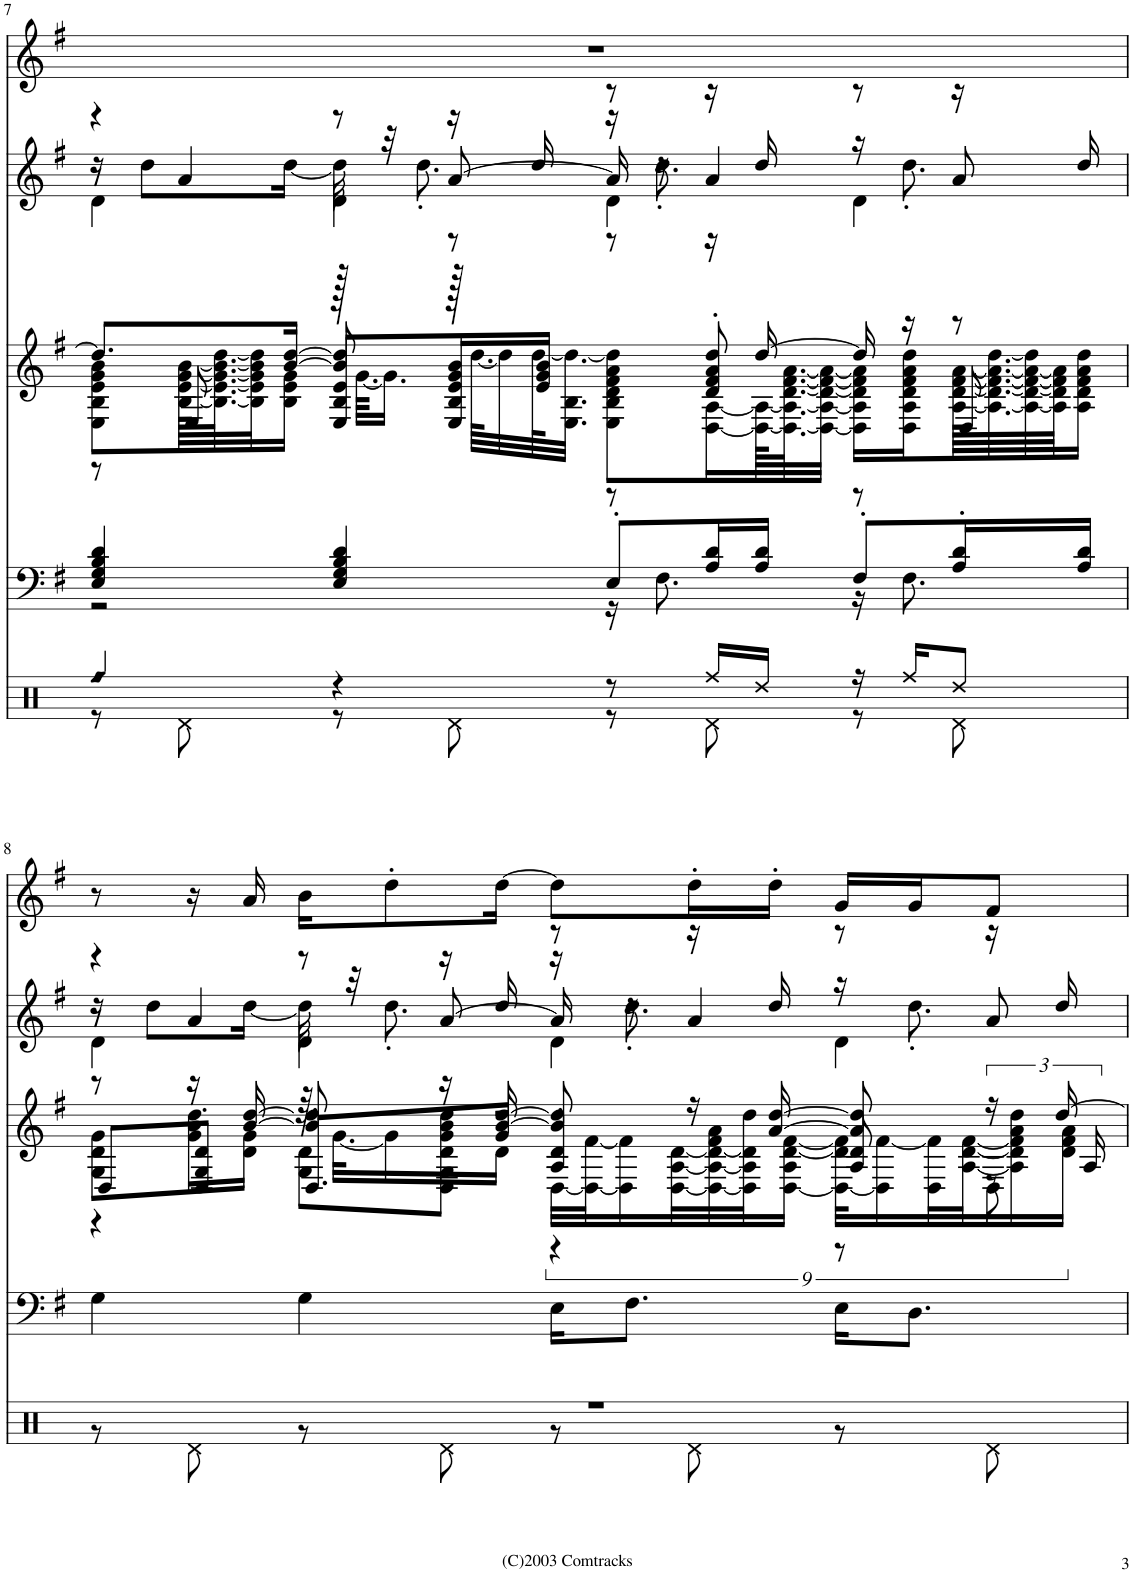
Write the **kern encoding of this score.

**kern	**kern	**kern	**kern	**kern
*part5	*part4	*part3	*part2	*part1
*staff5	*staff4	*staff3	*staff2	*staff1
*I"Percussion	*I"Nylon Gtr.	*I"Steel Gtr.	*I"Steel Gtr.	*I"Calliope, CT0924
!!LO:PB:g=z
*clefX	*clefF4	*clefG2	*clefG2	*clefG2
*k[]	*k[f#]	*k[f#]	*k[f#]	*k[f#]
*M4/4	*M4/4	*M4/4	*M4/4	*M4/4
=7	=7	=7	=7	=7
!LO:N:head=diamond	!	!	!	!
*^	*^	*^	*^	*
*	*	*	*	*	*^	*	*^	*
*	*	*	*	*	*	*	*	*	*^	*
4Rff/	8r	4E/ 4G/ 4B/ 4d/	2r	8.dd/L]	8E\ 8B\ 8e\ 8g\ 8b\L	8r	4r	16r	8r	4d\	1r
.	.	.	.	.	.	.	.	8dd\L	.	.	.
.	8Rd\	.	.	.	[128B\ [128e\ [128g\ [128b\KLLL	8E/	.	.	4a/	.	.
.	.	.	.	.	64.B\_ 64.e\_ 64.g\_ 64.b\_ [64.dd\J	.	.	.	.	.	.
.	.	.	.	.	32B\] 32e\] 32g\] 32b\] 32dd\]J	.	.	.	.	.	.
.	.	.	.	[16b/ [16dd/Jk	16B\ 16e\ 16g\JJ	.	.	[16dd\Jk	.	.	.
4r	8r	4E/ 4G/ 4B/ 4d/	.	8b/] 8dd/]	128r	8E/ 8B/ 8e/L	8r	32dd\]	.	4d\	.
.	.	.	.	.	[64.g\KKLL	.	.	.	.	.	.
.	.	.	.	.	16.g\JJ]	.	.	32r	.	.	.
.	.	.	.	.	.	.	.	8.dd'\	.	.	.
.	8Rd\	.	.	8r	128r	16E/ 16B/ 16e/ 16g/ 16b/L	16r	.	[8a/	.	.
.	.	.	.	.	[64.dd\KLLL	.	.	.	.	.	.
.	.	.	.	.	32dd\]	.	.	.	.	.	.
.	.	.	.	.	[64dd\K	16e/ 16g/ 16b/JJ	16dd/	.	.	.	.
.	.	.	.	.	32.E\ 32.B\ 32.dd\_JJJ	.	.	.	.	.	.
8r	8r	8E'/L	16r	8r	8E\ 8B\ 8d\ 8f#\ 8a\ 8dd\]L	8r	8r	16r	16a/]	4d\	.
.	.	.	8.F#\	.	.	.	.	8.dd'\	16r	.	.
16Rff/LL	8Rd\	16A/ 16d/L	.	16r	[16D\ [16A\L	8d/' 8f#/' 8a/' 8dd/'	16r	.	4a/	.	.
16Rdd/JJ	.	16A/ 16d/JJ	.	[16dd/	128D\_ 128A\_KLL	.	16dd/	.	.	.	.
.	.	.	.	.	64.D\_ 64.A\_ [64.d\ [64.f#\ [64.a\J	.	.	.	.	.	.
.	.	.	.	.	32D\_ 32A\_ 32d\_ 32f#\_ 32a\_JJJ	.	.	.	.	.	.
16r	8r	8F#'/L	16r	16dd/]	16D\] 16A\] 16d\] 16f#\] 16a\]LL	8r	8r	16r	.	4d\	.
16Rff/KL	.	.	8.F#\	16r	16D\ 16A\ 16d\ 16f#\ 16a\ 16dd\	.	.	8.dd'\	.	.	.
8Rdd/J	8Rd\	16A/' 16d/'L	.	8r	[128A\ [128d\ [128f#\ [128a\KLL	8D/	16r	.	8a/	.	.
.	.	.	.	.	64.A\_ 64.d\_ 64.f#\_ 64.a\_ [64.dd\	.	.	.	.	.	.
.	.	.	.	.	64A\_ 64d\_ 64f#\_ 64a\_ 64dd\]	.	.	.	.	.	.
.	.	.	.	.	64A\] 64d\] 64f#\] 64a\]JJ	.	.	.	.	.	.
.	.	16A/ 16d/JJ	.	.	16A\ 16d\ 16f#\ 16a\ 16dd\JJ	.	16dd/	.	.	.	.
*	*	*v	*v	*	*	*	*	*	*	*	*
!!LO:LB:g=z
=8	=8	=8	=8	=8	=8	=8	=8	=8	=8	=8
*	*	*	*	*	*^	*	*	*	*	*
1r	8r	4G\	8r	8G\ 8d\ 8g\L	8D/L	4r	4r	16r	8r	4d\	8r
.	.	.	.	.	.	.	.	8dd\L	.	.	.
.	8Rd\	.	16r	16g\ 16b\ 16dd\L	8D/' 8G/' 8d/'J	.	.	.	4a/	.	16r
.	.	.	[16b/ [16dd/	16d\ 16g\JJ	.	.	.	[16dd\Jk	.	.	16a/
.	8r	4G\	8b/] 8dd/]	64r	8.D'/L	8G\ 8d\L	8r	32dd\]	.	4d\	16b\KL
.	.	.	.	[32.g\KLL	.	.	.	.	.	.	.
.	.	.	.	.	.	.	.	32r	.	.	.
.	.	.	.	16g\]	.	.	.	8.dd'\	.	.	8dd'\
.	8Rd\	.	16r	16d\ 16g\ 16b\ 16dd\	.	8D\ 8G\J	16r	.	[8a/	.	.
.	.	.	[16b/ [16dd/	16d\JJ	16g/Jk	.	16dd/	.	.	.	[16dd\Jk
.	8r	16E\KL	8b/] 8dd/]	[36D\LLL	4A/' 4d/'	4r	8r	16r	16a/]	4d\	8dd\L]
.	.	.	.	36D\_ [36f#\J	.	.	.	.	.	.	.
.	.	.	.	18D\] 18f#\]	.	.	.	.	.	.	.
.	.	8.F#\J	.	.	.	.	.	8.dd'\	16r	.	.
.	.	.	.	[36D\ [36A\ [36d\L	.	.	.	.	.	.	.
.	8Rd\	.	16r	.	.	.	16r	.	4a/	.	16dd'\L
.	.	.	.	36D\_ 36A\_ 36d\_ 36f#\ 36a\	.	.	.	.	.	.	.
.	.	.	.	36D\] 36A\] 36d\] 36dd\J	.	.	.	.	.	.	.
.	.	.	[16a/ [16dd/	.	.	.	16dd/	.	.	.	16dd'\JJ
.	.	.	.	[18D\ 18A\ [18d\ [18f#\JJ	.	.	.	.	.	.	.
.	8r	16E\KL	8a/] 8dd/]	36D\_ 36d\] 36f#\]KLL	8A/ 8d/	8r	8r	16r	.	4d\	16g/LL
.	.	.	.	18D\] [18f#\	.	.	.	.	.	.	.
.	.	8.D\J	.	.	.	.	.	8.dd'\	.	.	16g/J
.	.	.	.	36D\ 36f#\]L	.	.	.	.	.	.	.
.	.	.	.	[36A\ [36d\ [36f#\J	.	.	.	.	.	.	.
.	8Rd\	.	16r	.	12r	8D\	16r	.	8a/	.	8f#/J
.	.	.	.	18A\] 18d\] 18f#\] 18a\ 18dd\	.	.	.	.	.	.	.
.	.	.	[16dd/	.	.	.	16dd/	.	.	.	.
.	.	.	.	18d\ 18f#\ 18a\JJ	.	.	.	.	.	.	.
.	.	.	.	.	24A/	.	.	.	.	.	.
*	*	*	*v	*v	*v	*v	*	*	*	*	*
*v	*v	*	*	*v	*v	*v	*v	*
=	=	=	=	=
*-	*-	*-	*-	*-
